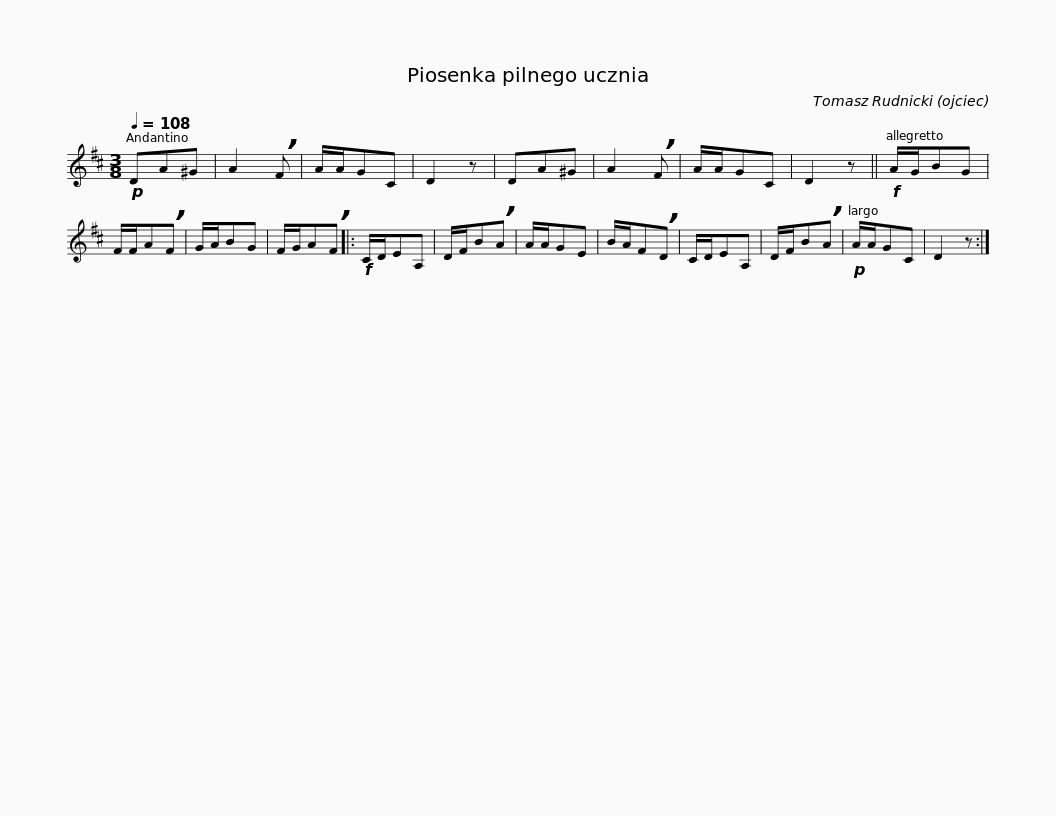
X:1
L:1/8
Q:1/4=108
M:3/8
I:linebreak $
K:D
V:1 treble
V:1
!p! DA^G | A2 !breath!F | A/A/GC | D2 z | DA^G | %5
 A2 !breath!F |$ A/A/GC | D2 z ||!f! A/G/BG | F/F/A!breath!F | %10
 G/A/BG |$ F/G/A!breath!F |:!f! C/D/EA, | D/F/B!breath!A | A/A/GE |$ %15
 B/A/F!breath!D | C/D/EA, | D/F/B!breath!A |!p! A/A/GC | D2 z :| %20
